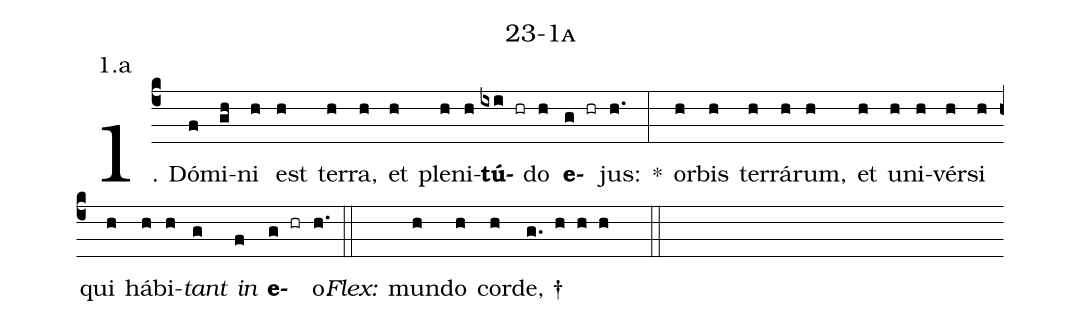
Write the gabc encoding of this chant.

name: 23-1a;
annotation: 1.a;
%%
(c4)1. Dó(f)mi(gh)ni(h) est(h) ter(h)ra,(h) et(h) ple(h)ni(h)<b>tú</b>(ixi hr)do(h) <b>e</b>(g hr)jus:(h.) *(:) or(h)bis(h) ter(h)rá(h)rum,(h) et(h) u(h)ni(h)vér(h)si(h) qui(h) há(h)bi(h)<i>tant</i>(g) <i>in</i>(f) <b>e</b>(g hr)o.(h.) (::)
<i>Flex:</i>()  mun(h)do(h) cor(h)de, †(g. h h h  ::)
